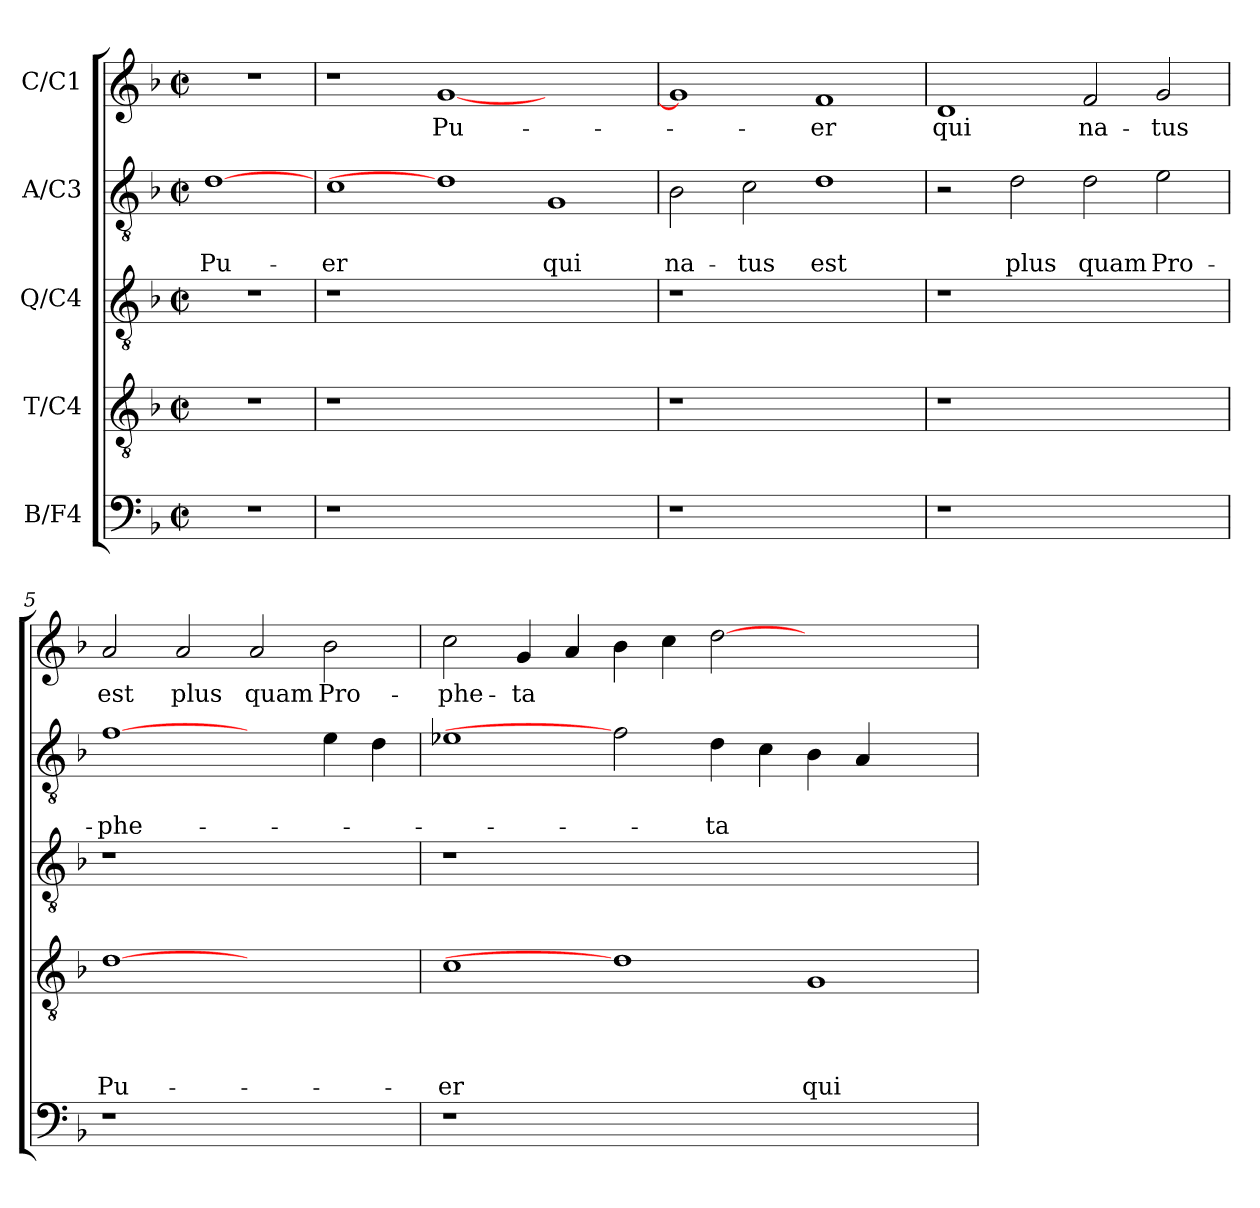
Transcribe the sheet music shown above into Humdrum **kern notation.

**kern	**kern	**text	**text	**text	**text	**kern	**kern	**text	**text	**kern	**text
*part5	*part4	*part4	*part4	*part4	*part4	*part3	*part2	*part2	*part2	*part1	*part1
*staff5	*staff4	*staff4	*staff4	*staff4	*staff4	*staff3	*staff2	*staff2	*staff2	*staff1	*staff1
*I"B/F4	*I"T/C4	*	*	*	*	*I"Q/C4	*I"A/C3	*	*	*I"C/C1	*
*clefF4	*clefGv2	*	*	*	*	*clefGv2	*clefGv2	*	*	*clefG2	*
*k[b-]	*k[b-]	*	*	*	*	*k[b-]	*k[b-]	*	*	*k[b-]	*
*F:	*F:	*	*	*	*	*F:	*F:	*	*	*F:	*
*M2/2	*M2/2	*	*	*	*	*M2/2	*M2/2	*	*	*M2/2	*
*met(c|)	*met(c|)	*	*	*	*	*met(c|)	*met(c|)	*	*	*met(c|)	*
=1	=1	=1	=1	=1	=1	=1	=1	=1	=1	=1	=1
!	!	!	!	!	!	!	!	!	!LO:LY:b	!	!
1r	1r	.	.	.	.	1r	[1d	.	Pu-	1r	.
=2	=2	=2	=2	=2	=2	=2	=2	=2	=2	=2	=2
!	!	!	!	!	!	!	!	!	!LO:LY:b	!	!
1r	1r	.	.	.	.	1r	1c	.	-er	1r	.
!	!	!	!	!	!	!	!	!	!	!	!LO:LY:b
0ryy	0ryy	.	.	.	.	0ryy	1d]	.	.	[1g	Pu-
!	!	!	!	!	!	!	!	!	!LO:LY:b	!	!
.	.	.	.	.	.	.	1G	.	qui	1ryy	.
=3	=3	=3	=3	=3	=3	=3	=3	=3	=3	=3	=3
!	!	!	!	!	!	!	!	!	!LO:LY:b	!	!
1r	1r	.	.	.	.	1r	2B-\	.	na-	1g]	.
!	!	!	!	!	!	!	!	!	!LO:LY:b	!	!
.	.	.	.	.	.	.	2c\	.	-tus	.	.
!	!	!	!	!	!	!	!	!	!LO:LY:b	!	!LO:LY:b
1ryy	1ryy	.	.	.	.	1ryy	1d	.	est	1f	-er
=4	=4	=4	=4	=4	=4	=4	=4	=4	=4	=4	=4
!	!	!	!	!	!	!	!	!	!	!	!LO:LY:b
1r	1r	.	.	.	.	1r	2r	.	.	1d	qui
!	!	!	!	!	!	!	!	!	!LO:LY:b	!	!
.	.	.	.	.	.	.	2d\	.	plus	.	.
!	!	!	!	!	!	!	!	!	!LO:LY:b	!	!LO:LY:b
1ryy	1ryy	.	.	.	.	1ryy	2d\	.	quam	2f/	na-
!	!	!	!	!	!	!	!	!	!LO:LY:b	!	!LO:LY:b
.	.	.	.	.	.	.	2e\	.	Pro-	2g/	-tus
=5	=5	=5	=5	=5	=5	=5	=5	=5	=5	=5	=5
!	!	!	!	!	!LO:LY:b	!	!	!	!LO:LY:b	!	!LO:LY:b
1r	[1d	.	.	.	Pu-	1r	[1f	.	-phe-	2a/	est
!	!	!	!	!	!	!	!	!	!	!	!LO:LY:b
.	.	.	.	.	.	.	.	.	.	2a/	plus
!	!	!	!	!	!	!	!	!	!	!	!LO:LY:b
1ryy	1ryy	.	.	.	.	1ryy	2ryy	.	.	2a/	quam
!	!	!	!	!	!	!	!	!	!	!	!LO:LY:b
.	.	.	.	.	.	.	4e\	.	.	2b-\	Pro-
.	.	.	.	.	.	.	4d\	.	.	.	.
!!LO:LB:g=z
=6	=6	=6	=6	=6	=6	=6	=6	=6	=6	=6	=6
!	!	!	!	!	!LO:LY:b	!	!	!	!	!	!LO:LY:b
1r	1c	.	.	.	-er	1r	1e-X	.	.	2cc\	-phe-
!	!	!	!	!	!	!	!	!	!	!	!LO:LY:b
.	.	.	.	.	.	.	.	.	.	4g/	-ta
.	.	.	.	.	.	.	.	.	.	4a/	.
0ryy	1d]	.	.	.	.	0ryy	2f]	.	.	4b-\	.
.	.	.	.	.	.	.	.	.	.	4cc\	.
!	!	!	!	!	!	!	!	!	!LO:LY:b	!	!
.	.	.	.	.	.	.	4d\	.	-ta	[2dd\	.
.	.	.	.	.	.	.	4c\	.	.	.	.
!	!	!	!	!	!LO:LY:b	!	!	!	!	!	!
.	1G	.	.	.	qui	.	4B-\	.	.	1ryy	.
.	.	.	.	.	.	.	4A/	.	.	.	.
.	.	.	.	.	.	.	2ryy	.	.	.	.
=	=	=	=	=	=	=	=	=	=	=	=
*-	*-	*-	*-	*-	*-	*-	*-	*-	*-	*-	*-
